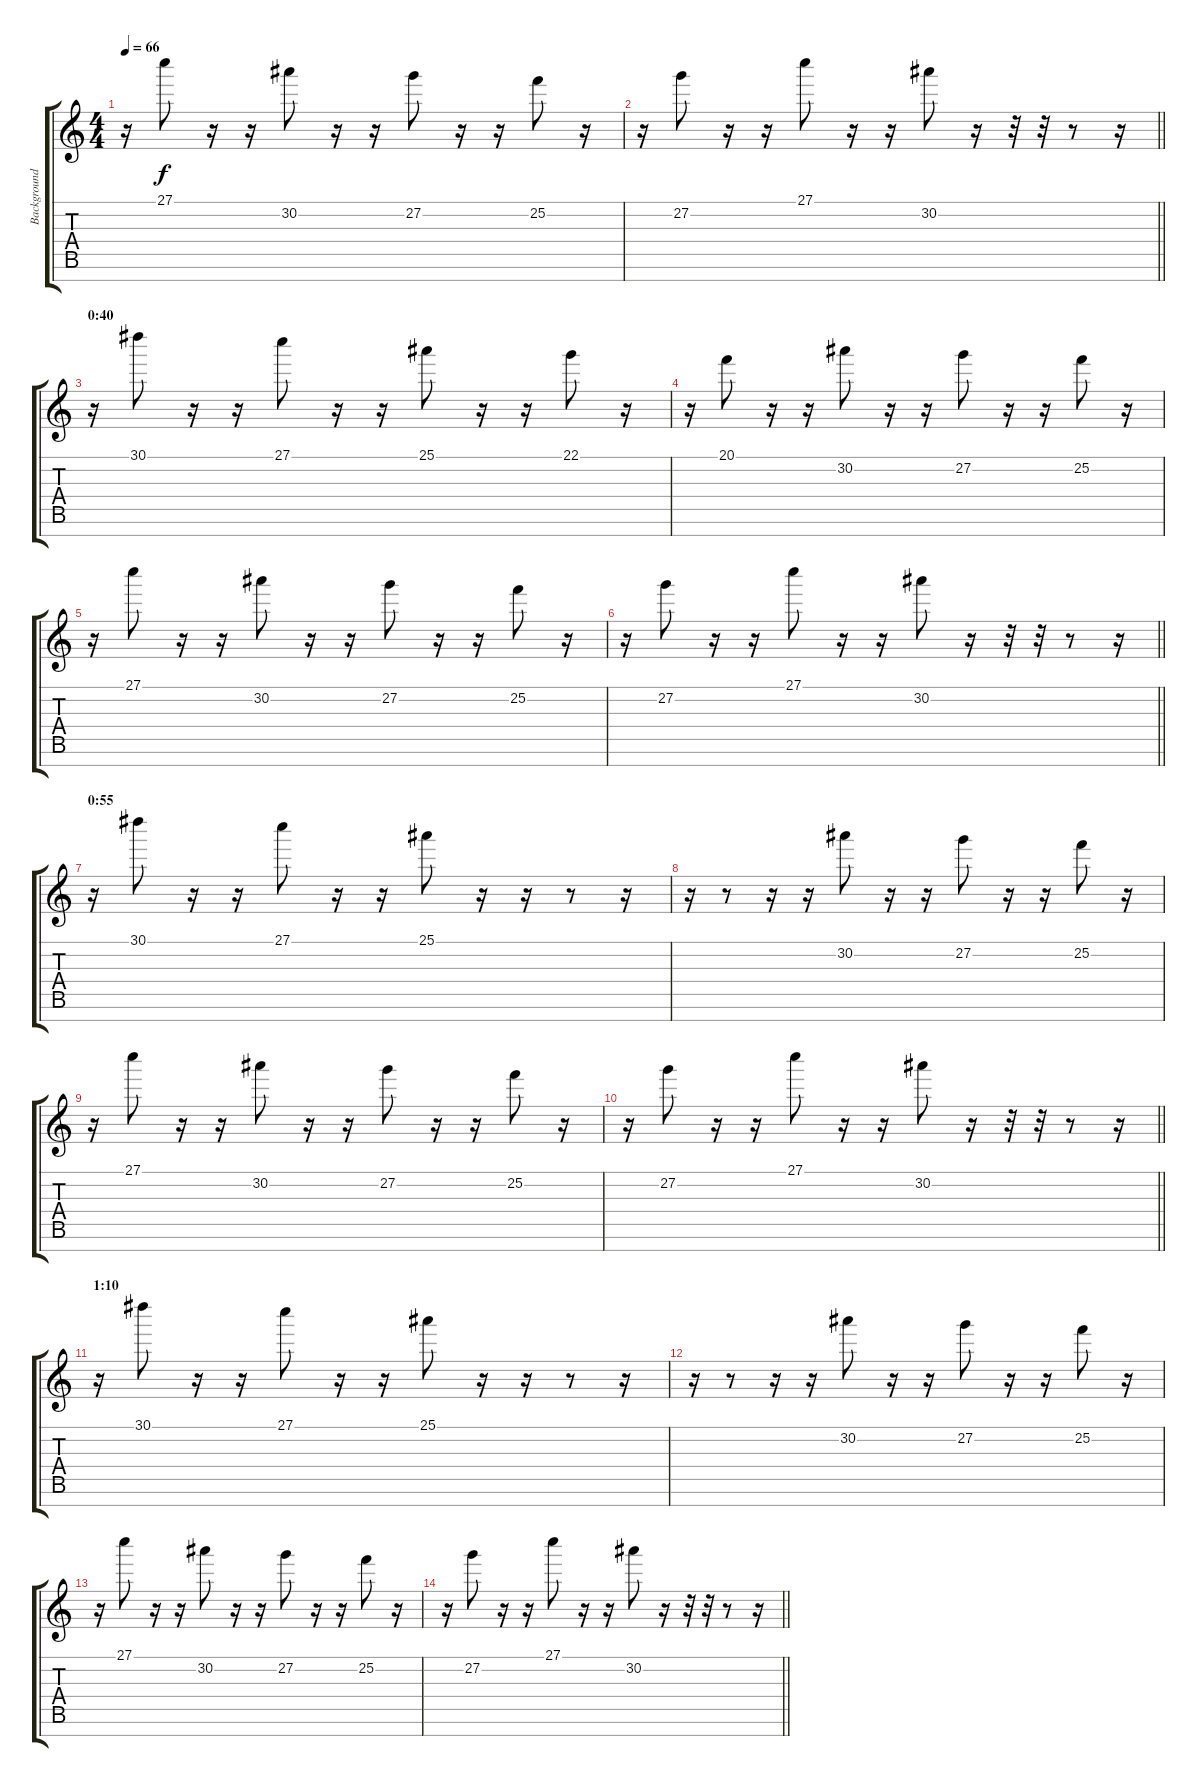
\track ("Background notes" "Background") {instrument acousticgrandpiano}
\staff {score tabs}
\tuning (A4 E4 B3 G3 D3 A2 E2) {hide}
\ts (4 4)
\tempo 66
\clef g2
\ks c
r.16{dy f} 27.1.8 r.16 r.16 30.2.8 r.16 r.16 27.2.8 r.16 r.16 25.2.8 r.16 |
\barLineRight lightlight
r.16 27.2.8 r.16 r.16 27.1.8 r.16 r.16 30.2.8 r.16 r.32 r.32 r.8 r.16 |
\section ("" "0:40")
r.16 30.1.8 r.16 r.16 27.1.8 r.16 r.16 25.1.8 r.16 r.16 22.1.8 r.16 |
r.16 20.1.8 r.16 r.16 30.2.8 r.16 r.16 27.2.8 r.16 r.16 25.2.8 r.16 |
r.16 27.1.8 r.16 r.16 30.2.8 r.16 r.16 27.2.8 r.16 r.16 25.2.8 r.16 |
\barLineRight lightlight
r.16 27.2.8 r.16 r.16 27.1.8 r.16 r.16 30.2.8 r.16 r.32 r.32 r.8 r.16 |
\section ("" "0:55")
r.16 30.1.8 r.16 r.16 27.1.8 r.16 r.16 25.1.8 r.16 r.16 r.8 r.16 |
r.16 r.8 r.16 r.16 30.2.8 r.16 r.16 27.2.8 r.16 r.16 25.2.8 r.16 |
r.16 27.1.8 r.16 r.16 30.2.8 r.16 r.16 27.2.8 r.16 r.16 25.2.8 r.16 |
\barLineRight lightlight
r.16 27.2.8 r.16 r.16 27.1.8 r.16 r.16 30.2.8 r.16 r.32 r.32 r.8 r.16 |
\section ("" "1:10")
r.16{volume 0} 30.1.8 r.16 r.16 27.1.8 r.16 r.16 25.1.8 r.16 r.16 r.8 r.16 |
r.16 r.8 r.16 r.16 30.2.8 r.16 r.16 27.2.8 r.16 r.16 25.2.8 r.16 |
r.16 27.1.8 r.16 r.16 30.2.8 r.16 r.16 27.2.8 r.16 r.16 25.2.8 r.16 |
\barLineRight lightlight
r.16 27.2.8 r.16 r.16 27.1.8 r.16 r.16 30.2.8 r.16 r.32 r.32 r.8 r.16
